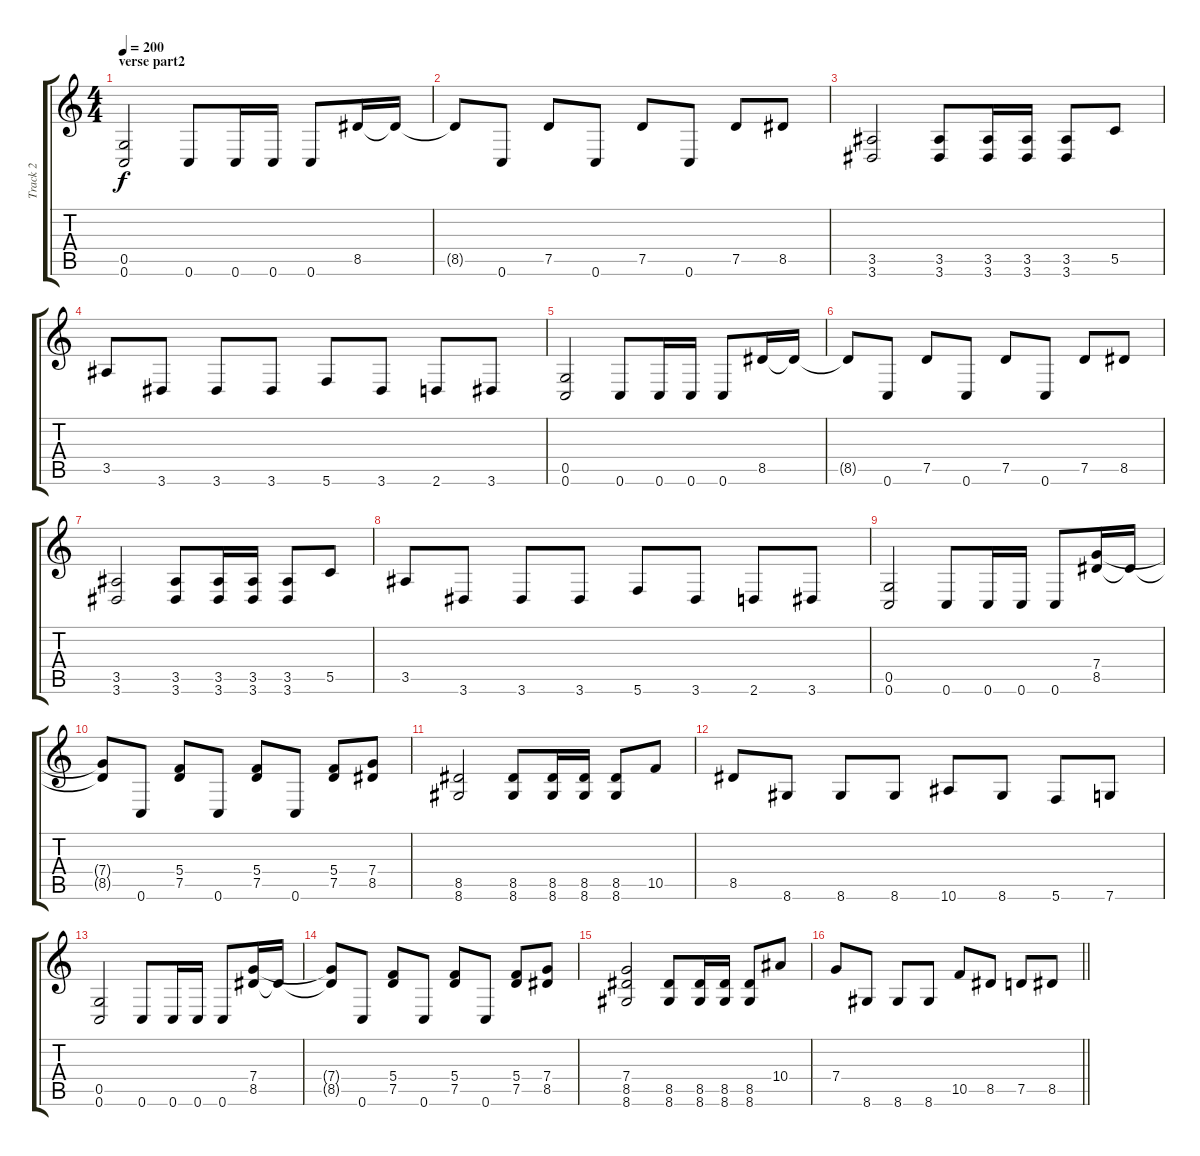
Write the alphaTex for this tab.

\track ("Track 2" "Track 2") {instrument distortionguitar}
\staff {score tabs}
\tuning (D4 A3 F3 C3 G2 C2) {hide}
\ts (4 4)
\section ("" "verse part2")
\tempo 200
\clef g2
\ks c
(0.5 0.6).2{dy f} 0.6.8 0.6.16 0.6.16 0.6.8 8.5.16 8.5{t}.16 |
8.5{t}.8 0.6.8 7.5.8 0.6.8 7.5.8 0.6.8 7.5.8 8.5.8 |
(3.5 3.6).2 (3.5 3.6).8 (3.5 3.6).16 (3.5 3.6).16 (3.5 3.6).8 5.5.8 |
3.5.8 3.6.8 3.6.8 3.6.8 5.6.8 3.6.8 2.6.8 3.6.8 |
(0.5 0.6).2 0.6.8 0.6.16 0.6.16 0.6.8 8.5.16 8.5{t}.16 |
8.5{t}.8 0.6.8 7.5.8 0.6.8 7.5.8 0.6.8 7.5.8 8.5.8 |
(3.5 3.6).2 (3.5 3.6).8 (3.5 3.6).16 (3.5 3.6).16 (3.5 3.6).8 5.5.8 |
3.5.8 3.6.8 3.6.8 3.6.8 5.6.8 3.6.8 2.6.8 3.6.8 |
(0.5 0.6).2 0.6.8 0.6.16 0.6.16 0.6.8 (7.4 8.5).16 8.5{t}.16 |
(7.4{t} 8.5{t}).8 0.6.8 (5.4 7.5).8 0.6.8 (5.4 7.5).8 0.6.8 (5.4 7.5).8 (7.4 8.5).8 |
(8.5 8.6).2 (8.5 8.6).8 (8.5 8.6).16 (8.5 8.6).16 (8.5 8.6).8 10.5.8 |
8.5.8 8.6.8 8.6.8 8.6.8 10.6.8 8.6.8 5.6.8 7.6.8 |
(0.5 0.6).2 0.6.8 0.6.16 0.6.16 0.6.8 (7.4 8.5).16 8.5{t}.16 |
(7.4{t} 8.5{t}).8 0.6.8 (5.4 7.5).8 0.6.8 (5.4 7.5).8 0.6.8 (5.4 7.5).8 (7.4 8.5).8 |
(7.4 8.5 8.6).2 (8.5 8.6).8 (8.5 8.6).16 (8.5 8.6).16 (8.5 8.6).8 10.4.8 |
\barLineRight lightlight
7.4.8 8.6.8 8.6.8 8.6.8 10.5.8 8.5.8 7.5.8 8.5.8
